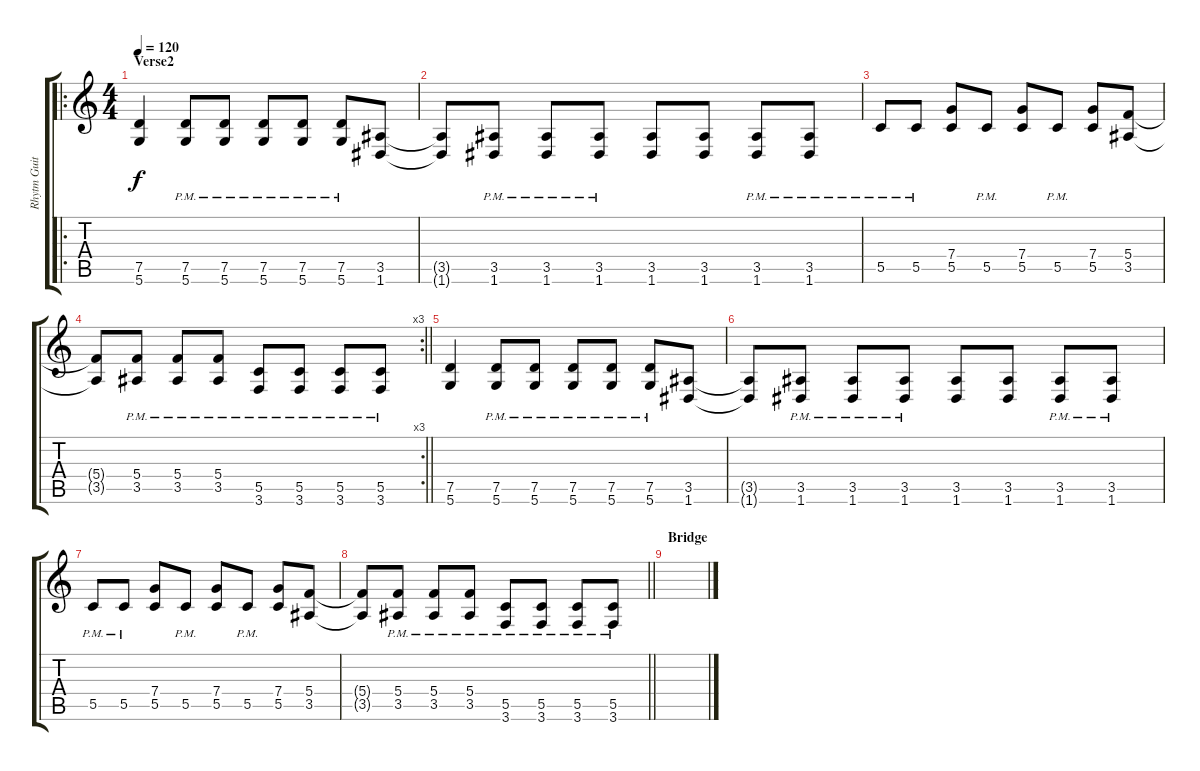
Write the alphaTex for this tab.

\track ("Rhytm Guitar R" "Rhytm Guit") {instrument overdrivenguitar}
\staff {score tabs}
\tuning (D4 A3 F3 C3 G2 D2) {hide}
\ro
\ts (4 4)
\section ("" "Verse2")
\tempo 120
\clef g2
\ks c
(7.5 5.6).4{dy f volume 9} (7.5{pm} 5.6{pm}).8 (7.5{pm} 5.6{pm}).8 (7.5{pm} 5.6{pm}).8 (7.5{pm} 5.6{pm}).8 (7.5{pm} 5.6{pm}).8 (3.5 1.6).8 |
(3.5{t} 1.6{t}).8 (3.5{pm} 1.6{pm}).8 (3.5{pm} 1.6{pm}).8 (3.5{pm} 1.6{pm}).8 (3.5 1.6).8 (3.5 1.6).8 (3.5{pm} 1.6{pm}).8 (3.5{pm} 1.6{pm}).8 |
5.5{pm}.8 5.5{pm}.8 (7.4 5.5).8 5.5{pm}.8 (7.4 5.5).8 5.5{pm}.8 (7.4 5.5).8 (5.4 3.5).8 |
\rc 3
\barLineRight lightlight
(5.4{t} 3.5{t}).8 (5.4{pm} 3.5{pm}).8 (5.4{pm} 3.5{pm}).8 (5.4{pm} 3.5{pm}).8 (5.5{pm} 3.6).8 (5.5{pm} 3.6{pm}).8 (5.5{pm} 3.6{pm}).8 (5.5{pm} 3.6{pm}).8 |
(7.5 5.6).4 (7.5{pm} 5.6{pm}).8 (7.5{pm} 5.6{pm}).8 (7.5{pm} 5.6{pm}).8 (7.5{pm} 5.6{pm}).8 (7.5{pm} 5.6{pm}).8 (3.5 1.6).8 |
(3.5{t} 1.6{t}).8 (3.5{pm} 1.6{pm}).8 (3.5{pm} 1.6{pm}).8 (3.5{pm} 1.6{pm}).8 (3.5 1.6).8 (3.5 1.6).8 (3.5{pm} 1.6{pm}).8 (3.5{pm} 1.6{pm}).8 |
5.5{pm}.8 5.5{pm}.8 (7.4 5.5).8 5.5{pm}.8 (7.4 5.5).8 5.5{pm}.8 (7.4 5.5).8 (5.4 3.5).8 |
\barLineRight lightlight
(5.4{t} 3.5{t}).8 (5.4{pm} 3.5{pm}).8 (5.4{pm} 3.5{pm}).8 (5.4{pm} 3.5{pm}).8 (5.5{pm} 3.6).8 (5.5{pm} 3.6{pm}).8 (5.5{pm} 3.6{pm}).8 (5.5{pm} 3.6{pm}).8 |
\section ("" "Bridge")
